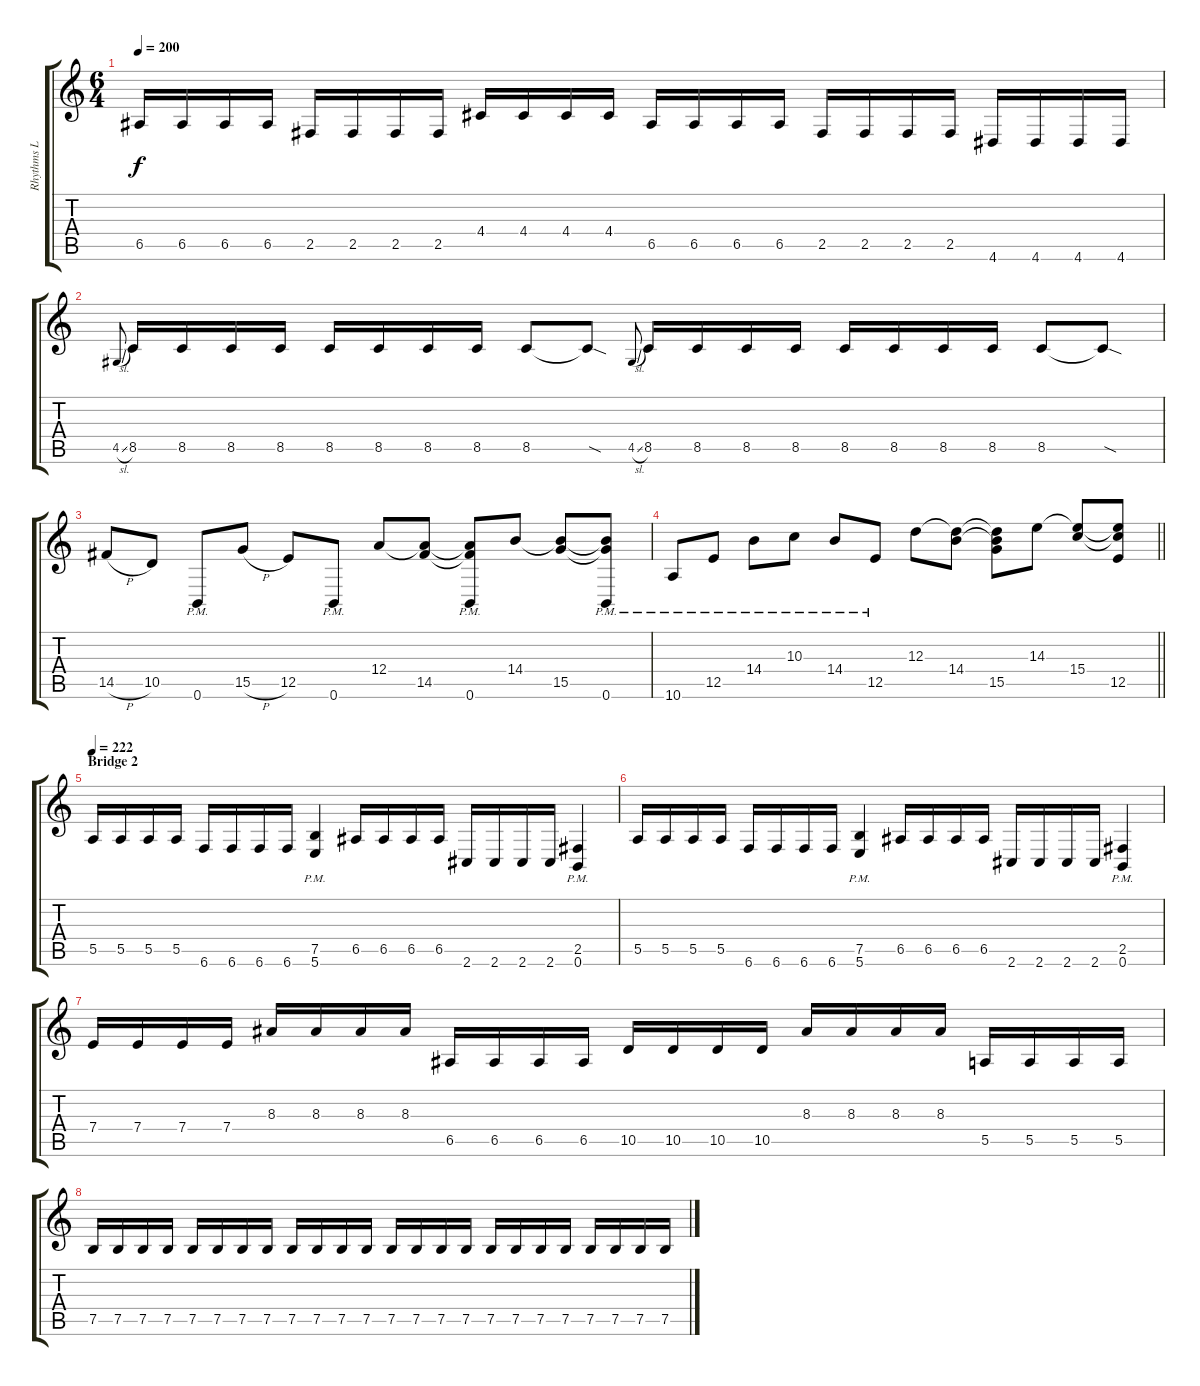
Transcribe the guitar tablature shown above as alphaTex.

\track ("Rhythms L" "Rhythms L") {instrument distortionguitar}
\staff {score tabs}
\tuning (B3 Gb3 D3 A2 E2 B1) {hide}
\ts (6 4)
\tempo 200
\clef g2
\ks c
6.5.16{dy f} 6.5.16 6.5.16 6.5.16 2.5.16 2.5.16 2.5.16 2.5.16 4.4.16 4.4.16 4.4.16 4.4.16 6.5.16 6.5.16 6.5.16 6.5.16 2.5.16 2.5.16 2.5.16 2.5.16 4.6.16 4.6.16 4.6.16 4.6.16 |
4.5{sl}.8{gr onbeat} 8.5.16 8.5.16 8.5.16 8.5.16 8.5.16 8.5.16 8.5.16 8.5.16 8.5.8 8.5{sod t}.8 4.5{sl}.8{gr onbeat} 8.5.16 8.5.16 8.5.16 8.5.16 8.5.16 8.5.16 8.5.16 8.5.16 8.5.8 8.5{sod t}.8 |
14.5{h}.8 10.5.8 0.6{pm}.8 15.5{h}.8 12.5.8 0.6{pm}.8 12.4.8 (12.4{t} 14.5).8 (12.4{t} 14.5{t} 0.6{pm}).8 14.4.8 (14.4{t} 15.5).8 (14.4{t} 15.5{t} 0.6{pm}).8 |
\barLineRight lightlight
10.6{pm}.8 12.5{pm}.8 14.4{pm}.8 10.3{pm}.8 14.4{pm}.8 12.5{pm}.8 12.3.8 (12.3{t} 14.4).8 (12.3{t} 14.4{t} 15.5).8 14.3.8 (14.3{t} 15.4).8 (14.3{t} 15.4{t} 12.5).8 |
\section ("" "Bridge 2")
\tempo 222
5.5.16 5.5.16 5.5.16 5.5.16 6.6.16 6.6.16 6.6.16 6.6.16 (7.5{pm} 5.6{pm}).4 6.5.16 6.5.16 6.5.16 6.5.16 2.6.16 2.6.16 2.6.16 2.6.16 (2.5{pm} 0.6{pm}).4 |
5.5.16 5.5.16 5.5.16 5.5.16 6.6.16 6.6.16 6.6.16 6.6.16 (7.5{pm} 5.6{pm}).4 6.5.16 6.5.16 6.5.16 6.5.16 2.6.16 2.6.16 2.6.16 2.6.16 (2.5{pm} 0.6{pm}).4 |
7.4.16 7.4.16 7.4.16 7.4.16 8.3.16 8.3.16 8.3.16 8.3.16 6.5.16 6.5.16 6.5.16 6.5.16 10.5.16 10.5.16 10.5.16 10.5.16 8.3.16 8.3.16 8.3.16 8.3.16 5.5.16 5.5.16 5.5.16 5.5.16 |
7.5.16 7.5.16 7.5.16 7.5.16 7.5.16 7.5.16 7.5.16 7.5.16 7.5.16 7.5.16 7.5.16 7.5.16 7.5.16 7.5.16 7.5.16 7.5.16 7.5.16 7.5.16 7.5.16 7.5.16 7.5.16 7.5.16 7.5.16 7.5.16
